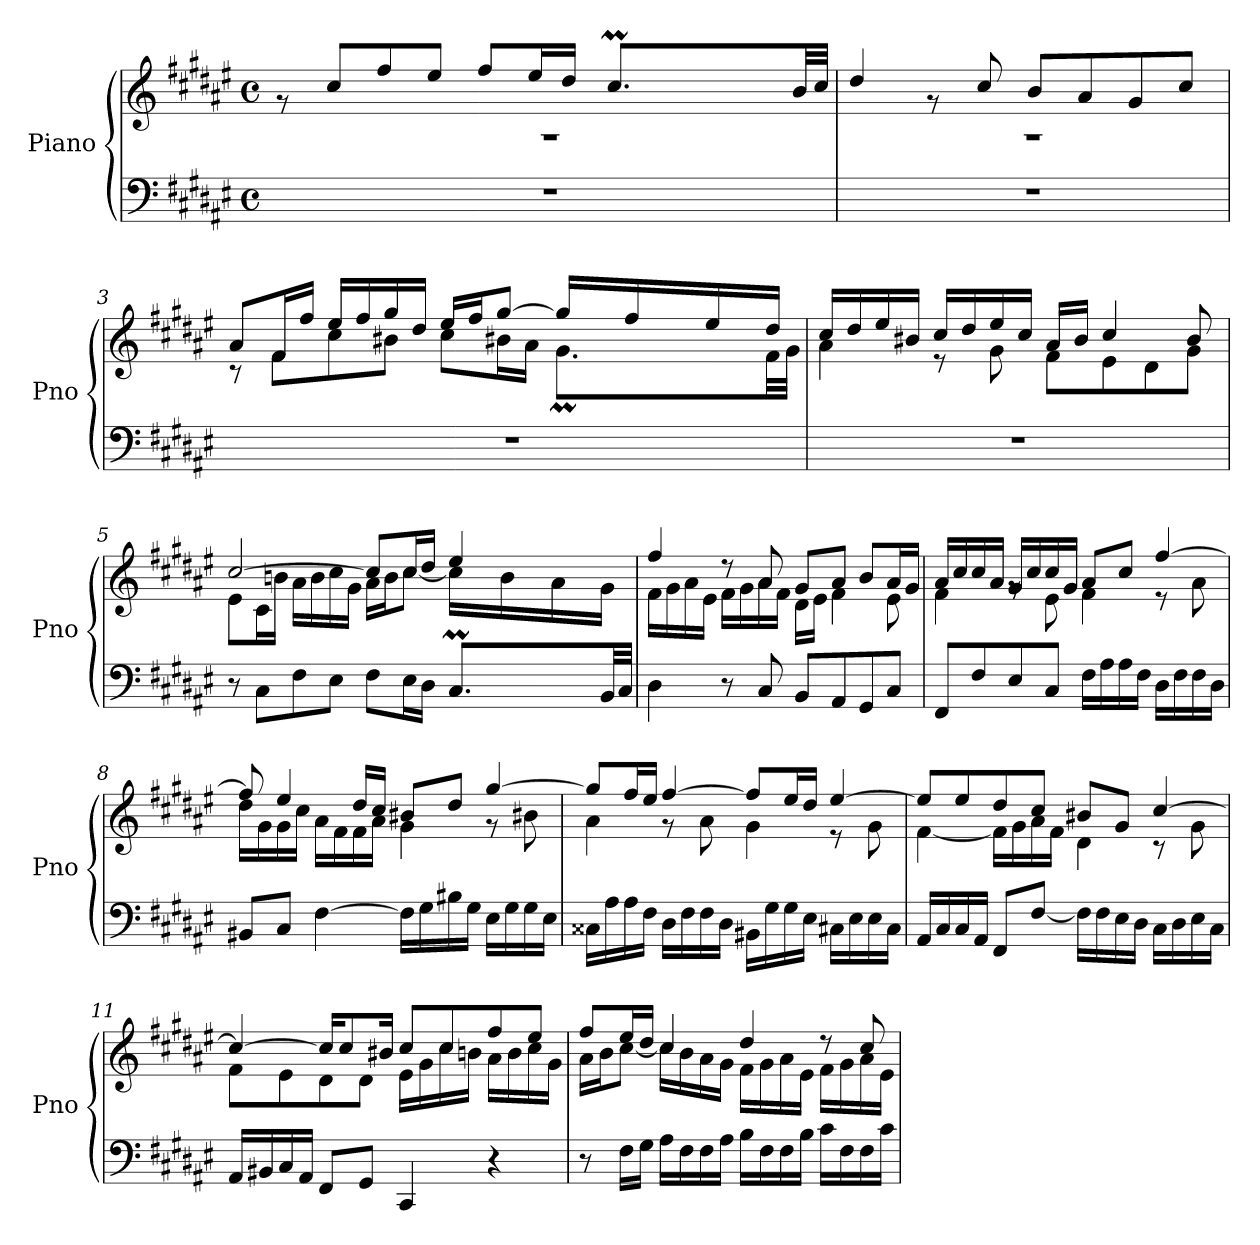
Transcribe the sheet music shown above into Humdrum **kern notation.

**kern	**kern
*part1	*part1
*staff2	*staff1
*I"Piano	*
*I'Pno	*
*clefF4	*clefG2
*k[f#c#g#d#a#e#]	*k[f#c#g#d#a#e#]
*M4/4	*M4/4
*met(c)	*met(c)
=1	=1
*	*^
*	*	*^
1r	1rA	2.ryy	8r
.	.	.	8cc#/L
.	.	.	8ff#/
.	.	.	8ee#/J
.	.	.	8ff#/L
.	.	.	16ee#/L
.	.	.	16dd#/JJ
*	*	*Xtuplet	*
.	.	128%3dd#yy	8.cc#M/L
.	.	128%3cc#yy	.
.	.	128%3dd#yy	.
.	.	128%3cc#yy	.
.	.	128%3dd#yy	.
.	.	128%3cc#yy	.
.	.	128%3dd#yy	.
.	.	128%3cc#yy	.
.	.	16ryy	32b/LL
.	.	.	32cc#/JJJ
*	*	*v	*v
=2	=2	=2
1r	1rA	4dd#/
.	.	8rg
.	.	8cc#/
.	.	8b/L
.	.	8a#/
.	.	8g#/
.	.	8cc#/J
!!LO:LB:g=z
=3	=3	=3
*	*	*^
1r	8a#/L	8r	2.ryy
.	16f#/L	8f#\L	.
.	16ff#/JJ	.	.
.	16ee#/LL	8cc#\	.
.	16ff#/	.	.
.	16gg#/	8b#X\J	.
.	16dd#/JJ	.	.
.	16ee#/LL	8cc#\L	.
.	16ff#/J	.	.
.	[8gg#/J	16b#X\L	.
.	.	16a#\JJ	.
.	16gg#/LL]	8.g#M\L	128%3a#yy
.	.	.	128%3g#yy
.	.	.	128%3a#yy
.	16ff#/	.	.
.	.	.	128%3g#yy
.	.	.	128%3a#yy
.	.	.	128%3g#yy
.	16ee#/	.	.
.	.	.	128%3a#yy
.	.	.	128%3g#yy
.	16dd#/JJ	32f#\LL	16ryy
.	.	32g#\JJJ	.
*	*	*v	*v
!!LO:LB:g=z
=4	=4	=4
1r	16cc#/LL	4a#\
.	16dd#/	.
.	16ee#/	.
.	16b#X/JJ	.
.	16cc#/LL	8r
.	16dd#/	.
.	16ee#/	8g#\
.	16cc#/JJ	.
.	16a#/LL	8f#\L
.	16b#/JJ	.
.	4cc#/	8e#\
.	.	8d#\
.	8b#/	8g#\J
=5	=5	=5
*^	*	*
8r	2.ryy	[2cc#/	8e#\L
8C#\L	.	.	16c#\L
.	.	.	16bn\JJ
8F#\	.	.	16a#\LL
.	.	.	16b\
8E#\J	.	.	16cc#\
.	.	.	16g#\JJ
8F#\L	.	8cc#/L]	16a#\LL
.	.	.	16b\J
16E#\L	.	16cc#/L	[8cc#\J
16D#\JJ	.	16dd#/JJ	.
*	*Xtuplet	*	*
8.C#M/L	128%3D#yy	4ee#/	16cc#\LL]
.	128%3C#yy	.	.
.	128%3D#yy	.	.
.	.	.	16b\
.	128%3C#yy	.	.
.	128%3D#yy	.	.
.	128%3C#yy	.	.
.	.	.	16a#\
.	128%3D#yy	.	.
.	128%3C#yy	.	.
32BB/LL	16ryy	.	16g#\JJ
32C#/JJJ	.	.	.
*v	*v	*	*
!!LO:LB:g=z	!!
=6	=6	=6
4D#\	4ff#/	16f#\LL
.	.	16g#\
.	.	16a#\
.	.	16e#\JJ
8r	8r	16f#\LL
.	.	16g#\
8C#/	8a#/	16a#\
.	.	16f#\JJ
8BB/L	8g#/L	16d#\LL
.	.	16e#\JJ
8AA#/	8a#/J	4f#\
8GG#/	8b/L	.
8C#/J	16a#/L	8e#\
.	16g#/JJ	.
!!LO:LB:g=z	!!
=7	=7	=7
8FF#/L	16a#/LL	4f#\
.	16cc#/	.
8F#/	16cc#/	.
.	16a#/JJ	.
8E#/	16g#/LL	8rg
.	16cc#/	.
8C#/J	16cc#/	8e#\
.	16g#/JJ	.
16F#\LL	8a#/L	4f#\
16A#\	.	.
16A#\	8cc#/J	.
16F#\JJ	.	.
16D#\LL	[4ff#/	8r
16F#\	.	.
16F#\	.	8a#\
16D#\JJ	.	.
=8	=8	=8
8BB#X/L	8ff#/]	16dd#\LL
.	.	16g#\
8C#/J	4ee#/	16g#\
.	.	16cc#\JJ
[4F#\	.	16a#\LL
.	.	16f#\
.	16dd#/LL	16f#\
.	16cc#/JJ	16a#\JJ
16F#\LL]	8b#X/L	4g#\
16G#\	.	.
16B#X\	8dd#/J	.
16G#\JJ	.	.
16E#\LL	[4gg#/	8r
16G#\	.	.
16G#\	.	8b#X\
16E#\JJ	.	.
!!LO:PB:g=z	!!
=9	=9	=9
16C##X\LL	8gg#/L]	4a#\
16A#\	.	.
16A#\	16ff#/L	.
16F#\JJ	16ee#/JJ	.
16D#\LL	[4ff#/	8r
16F#\	.	.
16F#\	.	8a#\
16D#\JJ	.	.
16BB#X\LL	8ff#/L]	4g#\
16G#\	.	.
16G#\	16ee#/L	.
16E#\JJ	16dd#/JJ	.
16C#X\LL	[4ee#/	8r
16E#\	.	.
16E#\	.	8g#\
16C#\JJ	.	.
!!LO:LB:g=z	!!
=10	=10	=10
16AA#/LL	8ee#/L]	[4f#\
16C#/	.	.
16C#/	8ee#/	.
16AA#/JJ	.	.
8FF#/L	8dd#/	16f#\LL]
.	.	16g#\
[8F#/J	8cc#/J	16a#\
.	.	16f#\JJ
16F#\LL]	8b#X/L	4d#\
16F#\	.	.
16E#\	8g#/J	.
16D#\JJ	.	.
16C#\LL	[4cc#/	8r
16D#\	.	.
16E#\	.	8g#\
16C#\JJ	.	.
=11	=11	=11
16AA#/LL	4cc#/_	8f#\L
16BB#X/	.	.
16C#/	.	8e#\
16AA#/JJ	.	.
8FF#/L	16cc#/KL]	8d#\
.	8cc#/	.
8GG#/J	.	8d#\J
.	16b#X/Jk	.
4CC#/	8cc#/L	16e#\LL
.	.	16g#\
.	8cc#/	16cc#\
.	.	16bn\JJ
4r	8ff#/	16a#\LL
.	.	16b\
.	8ee#/J	16cc#\
.	.	16g#\JJ
!!LO:LB:g=z	!!
=12	=12	=12
8r	8ff#/L	16a#\LL
.	.	16b\J
16F#\LL	16ee#/L	[8cc#\J
16G#\JJ	16dd#/JJ	.
16A#\LL	4cc#/	16cc#\LL]
16F#\	.	16b\
16F#\	.	16a#\
16A#\JJ	.	16g#\JJ
16B\LL	4dd#/	16f#\LL
16F#\	.	16g#\
16F#\	.	16a#\
16B\JJ	.	16e#\JJ
16c#\LL	8r	16f#\LL
16F#\	.	16g#\
16F#\	8cc#/	16a#\
16c#\JJ	.	16e#\JJ
*	*v	*v
=	=
*-	*-
